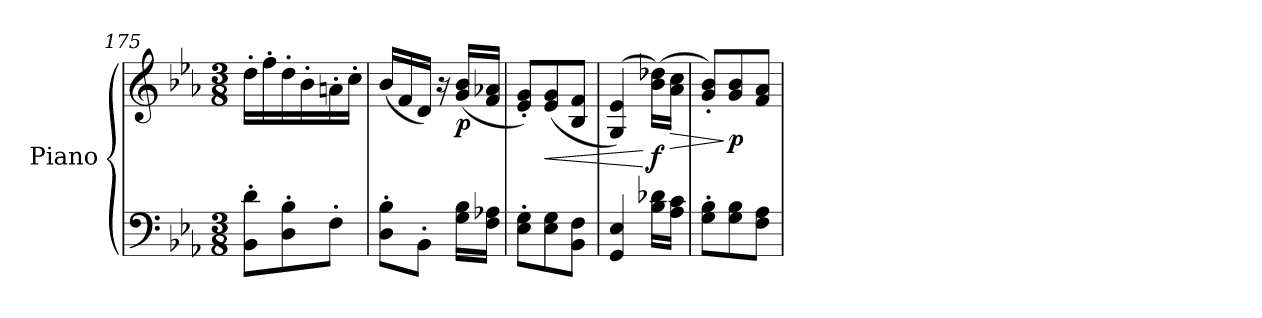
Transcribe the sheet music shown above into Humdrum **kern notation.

**kern	**kern	**dynam
*part1	*part1	*part1
*staff2	*staff1	*staff1/2
*I"Piano	*	*
*I'Pno.	*	*
*clefF4	*clefG2	*
*k[b-e-a-]	*k[b-e-a-]	*
*M3/8	*M3/8	*
=175	=175	=175
8BB-\' 8d\'L	16dd'\LL	.
.	16ff'\	.
8D\' 8B-\'	16dd'\	.
.	16b-'\	.
8F'\J	16an'\	.
.	16cc'\JJ	.
=176	=176	=176
8D\' 8B-\'L	(<16b-/LL	.
.	16f/	.
8BB-'\J	16d/JJ)	.
.	16r	.
!	!	!LO:DY:b
16G\ 16B-\LL	(<16g/ 16b-/LL	p
16F\ 16A-X\JJ	16f/ 16a-X/JJ	.
=177	=177	=177
8E-\' 8G\'L	8e-/' 8g/'L)	.
!	!	!LO:HP:b
8E-\ 8G\	(<8e-/ 8g/	<
8BB-\ 8F\J	8B-/ 8f/J	.
!!LO:PB:g=z
=178	=178	=178
4GG/ 4E-/	(>4G/ 4e-/)	.
!	!	!LO:DY:n=1:b
16B-\ 16d-X\LL	(>16b-\ 16dd-X\LL)	[ f
!	!	!LO:HP:b
16A-\ 16c\JJ	16a-\ 16cc\JJ	>
=179	=179	=179
8G\' 8B-\'L	8g/' 8b-/'L)	.
!	!	!LO:DY:n=1:b
8G\ 8B-\	8g/ 8b-/	] p
8F\ 8A-\J	8f/ 8a-/J	.
=	=	=
*-	*-	*-
